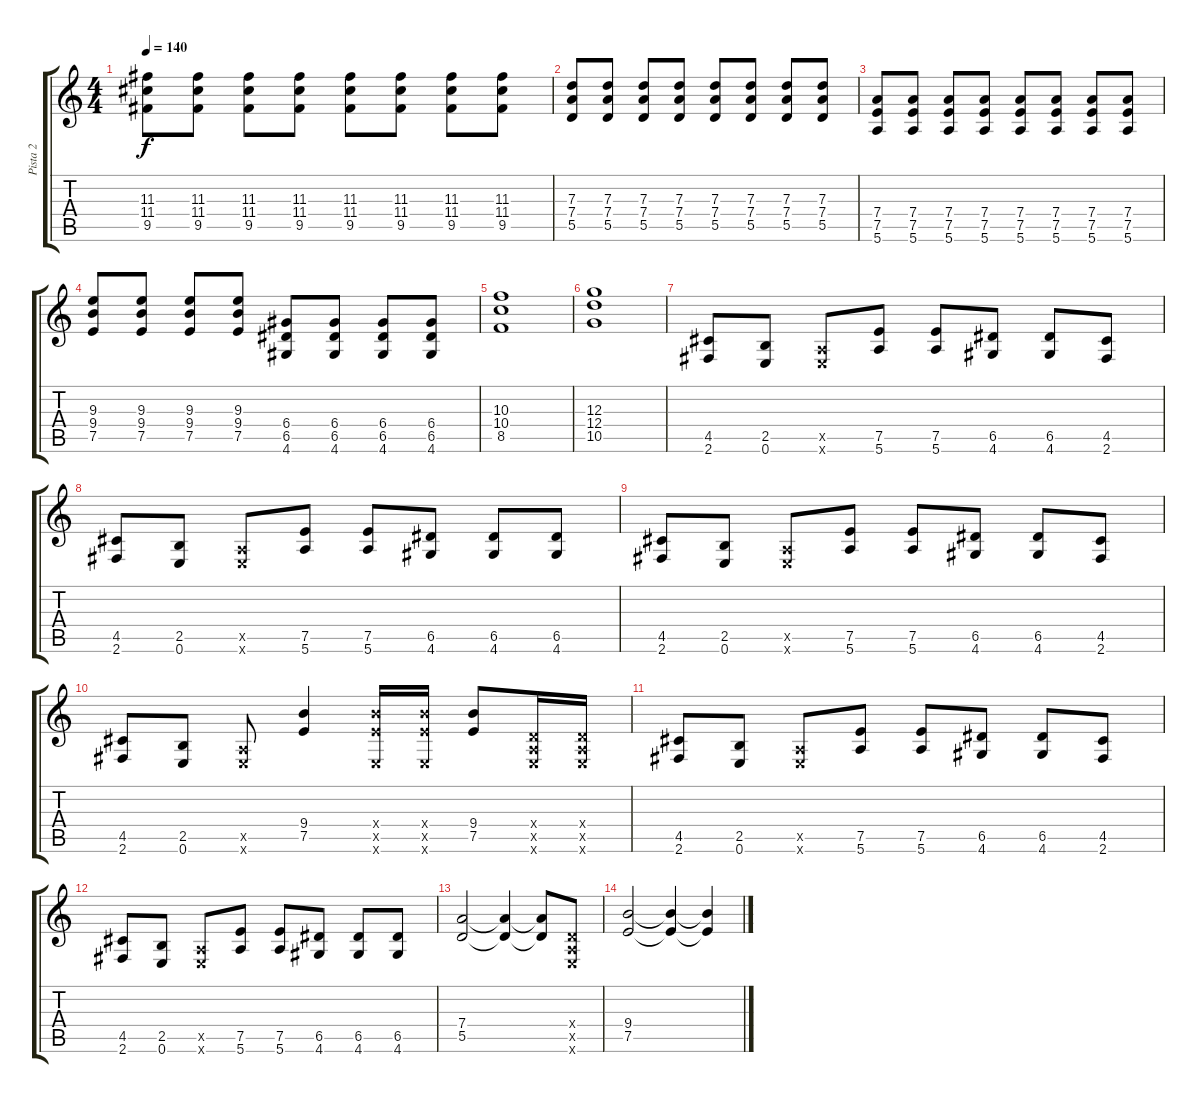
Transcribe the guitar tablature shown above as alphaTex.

\track ("Pista 2" "Pista 2") {instrument distortionguitar}
\staff {score tabs}
\tuning (E4 B3 G3 D3 A2 E2) {hide}
\ts (4 4)
\tempo 140
\clef g2
\ks c
(11.3 11.4 9.5).8{dy f} (11.3 11.4 9.5).8 (11.3 11.4 9.5).8 (11.3 11.4 9.5).8 (11.3 11.4 9.5).8 (11.3 11.4 9.5).8 (11.3 11.4 9.5).8 (11.3 11.4 9.5).8 |
(7.3 7.4 5.5).8 (7.3 7.4 5.5).8 (7.3 7.4 5.5).8 (7.3 7.4 5.5).8 (7.3 7.4 5.5).8 (7.3 7.4 5.5).8 (7.3 7.4 5.5).8 (7.3 7.4 5.5).8 |
(7.4 7.5 5.6).8 (7.4 7.5 5.6).8 (7.4 7.5 5.6).8 (7.4 7.5 5.6).8 (7.4 7.5 5.6).8 (7.4 7.5 5.6).8 (7.4 7.5 5.6).8 (7.4 7.5 5.6).8 |
(9.3 9.4 7.5).8 (9.3 9.4 7.5).8 (9.3 9.4 7.5).8 (9.3 9.4 7.5).8 (6.4 6.5 4.6).8 (6.4 6.5 4.6).8 (6.4 6.5 4.6).8 (6.4 6.5 4.6).8 |
(10.3 10.4 8.5).1 |
(12.3 12.4 10.5).1 |
(4.5 2.6).8 (2.5 0.6).8 (0.5{x} 0.6{x}).8 (7.5 5.6).8 (7.5 5.6).8 (6.5 4.6).8 (6.5 4.6).8 (4.5 2.6).8 |
(4.5 2.6).8 (2.5 0.6).8 (0.5{x} 0.6{x}).8 (7.5 5.6).8 (7.5 5.6).8 (6.5 4.6).8 (6.5 4.6).8 (6.5 4.6).8 |
(4.5 2.6).8 (2.5 0.6).8 (0.5{x} 0.6{x}).8 (7.5 5.6).8 (7.5 5.6).8 (6.5 4.6).8 (6.5 4.6).8 (4.5 2.6).8 |
(4.5 2.6).8 (2.5 0.6).8 (0.5{x} 0.6{x}).8 (9.4 7.5).4 (9.4{x} 7.5{x} 0.6{x}).16 (9.4{x} 7.5{x} 0.6{x}).16 (9.4 7.5).8 (0.4{x} 0.5{x} 0.6{x}).16 (0.4{x} 0.5{x} 0.6{x}).16 |
(4.5 2.6).8 (2.5 0.6).8 (0.5{x} 0.6{x}).8 (7.5 5.6).8 (7.5 5.6).8 (6.5 4.6).8 (6.5 4.6).8 (4.5 2.6).8 |
(4.5 2.6).8 (2.5 0.6).8 (0.5{x} 0.6{x}).8 (7.5 5.6).8 (7.5 5.6).8 (6.5 4.6).8 (6.5 4.6).8 (6.5 4.6).8 |
(7.4 5.5).2 (7.4{t} 5.5{t}).4 (7.4{t} 5.5{t}).8 (0.4{x} 0.5{x} 0.6{x}).8 |
(9.4 7.5).2 (9.4{t} 7.5{t}).4 (9.4{t} 7.5{t}).4
